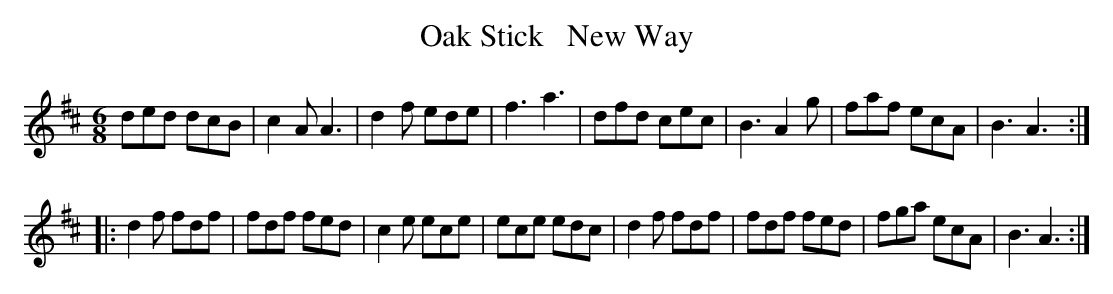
X:1
T:Oak Stick   New Way
M:6/8
K:A mixolydian
ded dcB| c2A A3| d2f ede| f3 a3|\
dfd cec| B3 A2g| faf ecA| B3A3::
d2f fdf| fdf fed| c2e ece| ece edc|\
d2f fdf| fdf fed| fga ecA| B3 A3:|
